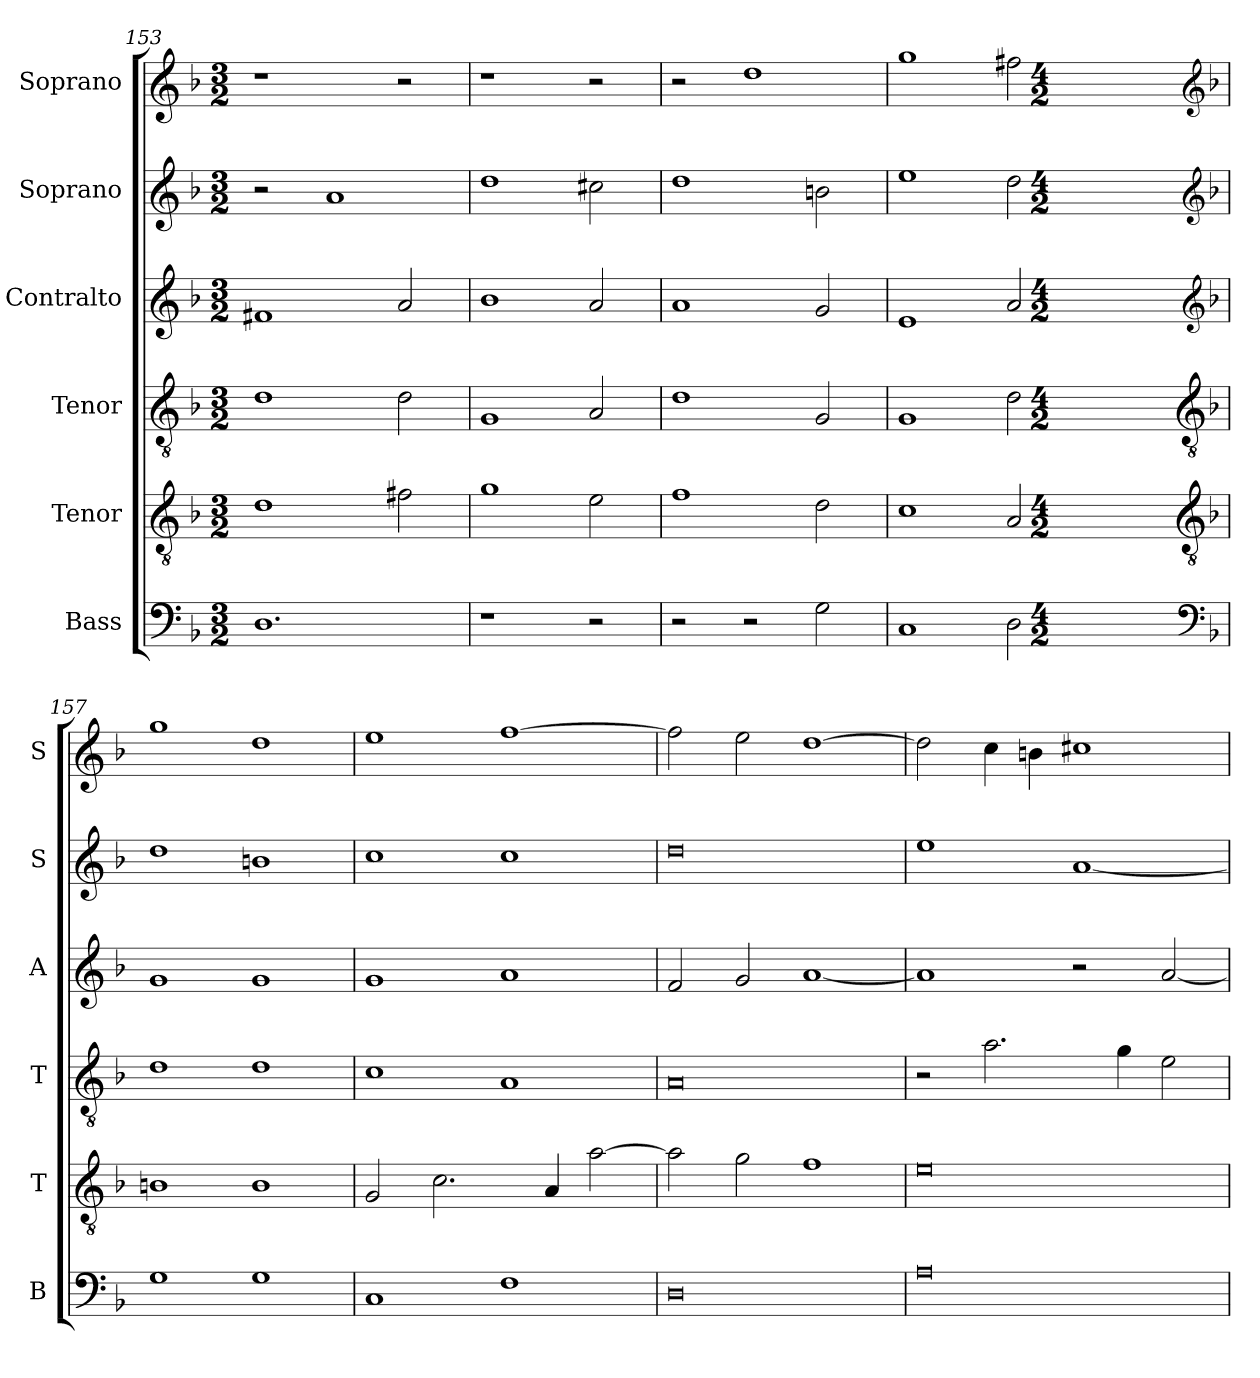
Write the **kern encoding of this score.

**kern	**kern	**kern	**kern	**kern	**kern
*part6	*part5	*part4	*part3	*part2	*part1
*staff6	*staff5	*staff4	*staff3	*staff2	*staff1
*I"Bass	*I"Tenor	*I"Tenor	*I"Contralto	*I"Soprano	*I"Soprano
*I'B	*I'T	*I'T	*I'A	*I'S	*I'S
*clefF4	*clefGv2	*clefGv2	*clefG2	*clefG2	*clefG2
*k[b-]	*k[b-]	*k[b-]	*k[b-]	*k[b-]	*k[b-]
*M3/2	*M3/2	*M3/2	*M3/2	*M3/2	*M3/2
=153	=153	=153	=153	=153	=153
1.D	1d	1d	1f#X	2r	1r
.	.	.	.	1a	.
.	2f#X	2d	2a	.	2r
=154	=154	=154	=154	=154	=154
1r	1g	1G	1b-	1dd	1r
2r	2e	2A	2a	2cc#X	2r
=155	=155	=155	=155	=155	=155
2r	1f	1d	1a	1dd	2r
2r	.	.	.	.	1dd
2G	2d	2G	2g	2bn	.
=156	=156	=156	=156	=156	=156
1C	1c	1G	1e	1ee	1gg
2D	2A	2d	2a	2dd	2ff#X
*clefF4	*clefGv2	*clefGv2	*clefG2	*clefG2	*clefG2
*k[b-]	*k[b-]	*k[b-]	*k[b-]	*k[b-]	*k[b-]
*M4/2	*M4/2	*M4/2	*M4/2	*M4/2	*M4/2
=157	=157	=157	=157	=157	=157
1G	1Bn	1d	1g	1dd	1gg
1G	1B	1d	1g	1bn	1dd
=158	=158	=158	=158	=158	=158
1C	2G	1c	1g	1cc	1ee
.	2.c	.	.	.	.
1F	.	1A	1a	1cc	[1ff
.	4A	.	.	.	.
.	[2a	.	.	.	.
=159	=159	=159	=159	=159	=159
0D	2a]	0A	2f	0dd	2ff]
.	2g	.	2g	.	2ee
.	1f	.	[1a	.	[1dd
=160	=160	=160	=160	=160	=160
0A	0e	2r	1a]	1ee	2dd]
.	.	2.a	.	.	4cc
.	.	.	.	.	4bn
.	.	.	2r	[1a	1cc#X
.	.	4g	.	.	.
.	.	2e	[2a	.	.
=	=	=	=	=	=
*-	*-	*-	*-	*-	*-
